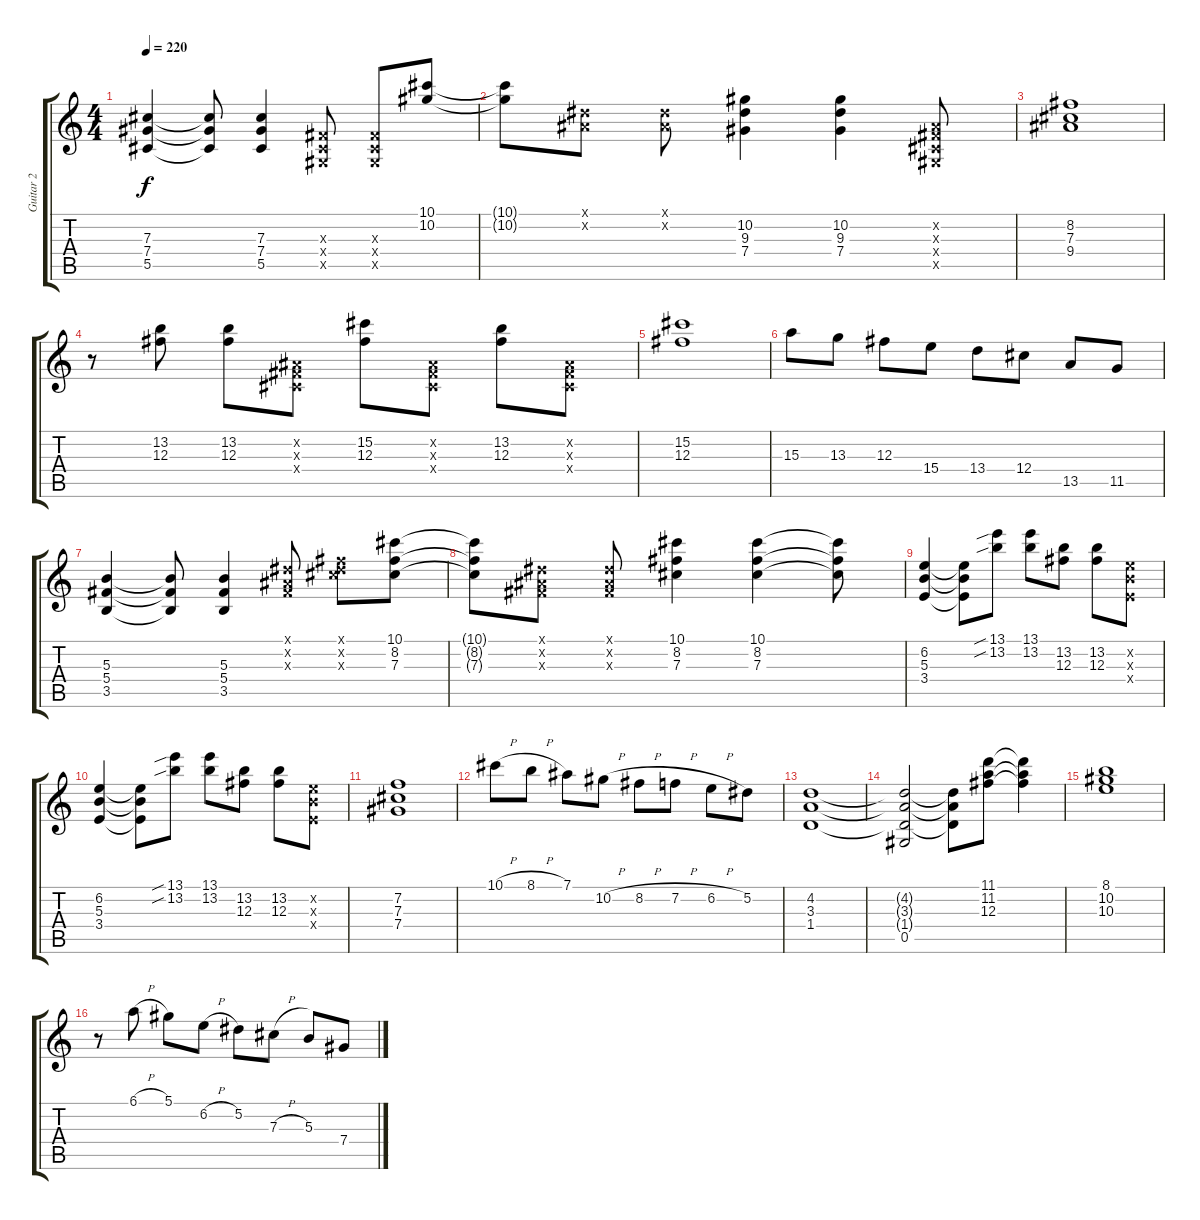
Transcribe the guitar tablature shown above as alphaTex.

\track ("Guitar 2" "Guitar 2") {instrument overdrivenguitar}
\staff {score tabs}
\tuning (Eb4 Bb3 Gb3 Db3 Ab2 Eb2) {hide}
\ts (4 4)
\tempo 220
\clef g2
\ks c
(7.3 7.4 5.5).4{dy f} (7.3{t} 7.4{t} 5.5{t}).8 (7.3 7.4 5.5).4 (0.3{x} 0.4{x} 0.5{x}).8 (0.3{x} 0.4{x} 0.5{x}).8 (10.1 10.2).8 |
(10.1{t} 10.2{t}).8 (0.1{x} 0.2{x}).8 (0.1{x} 0.2{x}).8 (10.2 9.3 7.4).4 (10.2 9.3 7.4).4 (0.2{x} 0.3{x} 0.4{x} 0.5{x}).8 |
(8.2 7.3 9.4).1 |
r.8 (13.2 12.3).8 (13.2 12.3).8 (0.2{x} 0.3{x} 0.4{x}).8 (15.2 12.3).8 (0.2{x} 0.3{x} 0.4{x}).8 (13.2 12.3).8 (0.2{x} 0.3{x} 0.4{x}).8 |
(15.2 12.3).1 |
15.3.8 13.3.8 12.3.8 15.4.8 13.4.8 12.4.8 13.5.8 11.5.8 |
(5.3 5.4 3.5).4 (5.3{t} 5.4{t} 3.5{t}).8 (5.3 5.4 3.5).4 (0.1{x} 0.2{x} 0.3{x}).8 (0.1{x} 8.2{x} 7.3{x}).8 (10.1 8.2 7.3).8 |
(10.1{t} 8.2{t} 7.3{t}).8 (0.1{x} 0.2{x} 0.3{x}).8 (0.1{x} 0.2{x} 0.3{x}).8 (10.1 8.2 7.3).4 (10.1 8.2 7.3).4 (10.1{t} 8.2{t} 7.3{t}).8 |
(6.2 5.3 3.4).4 (6.2{t} 5.3{t} 3.4{t}).8 (13.1{sib} 13.2{sib}).8 (13.1 13.2).8 (13.2 12.3).8 (13.2 12.3).8 (6.2{x} 5.3{x} 3.4{x}).8 |
(6.2 5.3 3.4).4 (6.2{t} 5.3{t} 3.4{t}).8 (13.1{sib} 13.2{sib}).8 (13.1 13.2).8 (13.2 12.3).8 (13.2 12.3).8 (6.2{x} 5.3{x} 3.4{x}).8 |
(7.2 7.3 7.4).1 |
10.1{h}.8 8.1{h}.8 7.1.8 10.2{h}.8 8.2{h}.8 7.2{h}.8 6.2{h}.8 5.2.8 |
(4.2 3.3 1.4).1{volume 10 balance 5} |
(4.2{t} 3.3{t} 1.4{t} 0.5).2 (4.2{t} 3.3{t} 1.4{t}).8 (11.1 11.2 12.3).8 (11.1{t} 11.2{t} 12.3{t}).4 |
(8.1 10.2 10.3).1 |
r.8 6.1{h}.8 5.1.8 6.2{h}.8 5.2.8 7.3{h}.8 5.3.8 7.4.8
